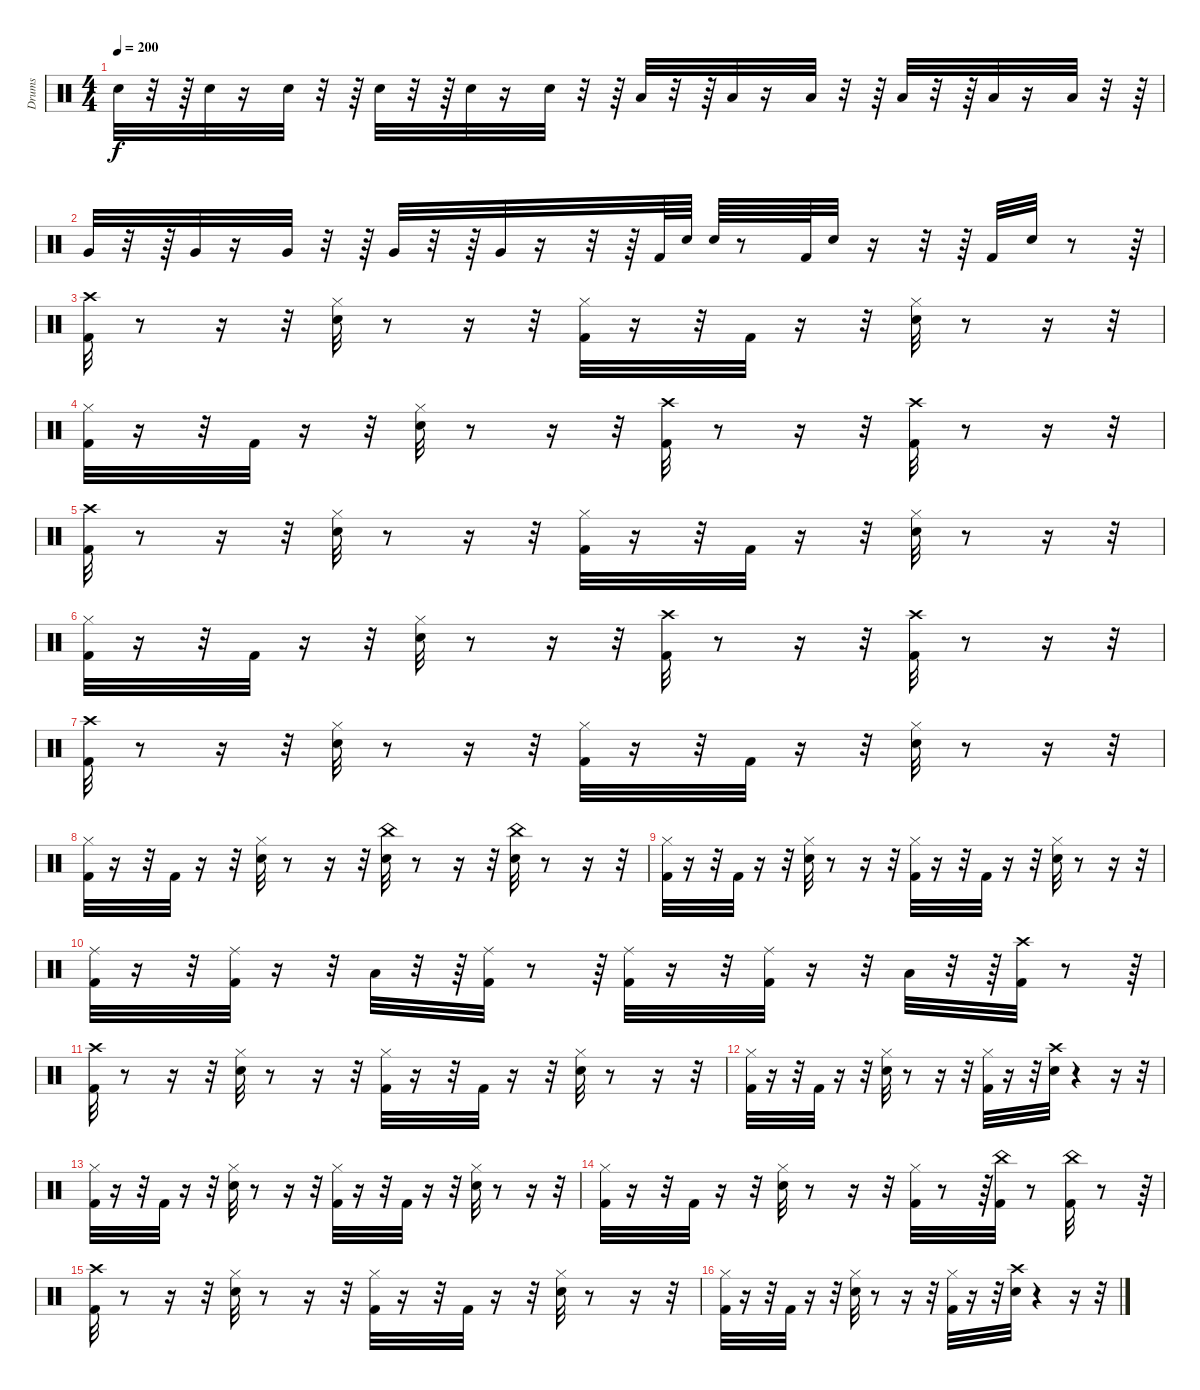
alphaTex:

\track ("Drums" "Drums") {instrument percussion}
\staff {score}
\articulation defaults
\ts (4 4)
\tempo 200
\clef neutral
\ks c "Snare (hit) 2".32{dy f}
r.32 r.64 "Snare (hit) 2".32 r.16 "Snare (hit) 2".32 r.32 r.64 "Snare (hit) 2".32 r.32 r.64 "Snare (hit) 2".32 r.16 "Snare (hit) 2".32 r.32 r.64 "Low Tom (hit)".32 r.32 r.64 "Low Tom (hit)".32 r.16 "Low Tom (hit)".32 r.32 r.64 "Low Tom (hit)".32 r.32 r.64 "Low Tom (hit)".32 r.16 "Low Tom (hit)".32 r.32 r.64 |
"Very Low Tom (hit)".32 r.32 r.64 "Very Low Tom (hit)".32 r.16 "Very Low Tom (hit)".32 r.32 r.64 "Very Low Tom (hit)".32 r.32 r.64 "Very Low Tom (hit)".32 r.16 r.32 r.64 "Kick (hit) 2".64 "Snare (hit) 2".64 "Snare (hit) 2".64 r.8 "Kick (hit) 2".64 "Snare (hit) 2".32 r.16 r.32 r.64 "Kick (hit) 2".32 "Snare (hit) 2".32 r.8 r.64 |
("Kick (hit) 2" "Crash high (hit)").32 r.8 r.16 r.32 ("Hi-Hat (closed)" "Snare (hit) 2").32 r.8 r.16 r.32 ("Kick (hit) 2" "Hi-Hat (closed)").32 r.16 r.32 "Kick (hit) 2".32 r.16 r.32 ("Snare (hit) 2" "Hi-Hat (closed)").32 r.8 r.16 r.32 |
("Kick (hit) 2" "Hi-Hat (closed)").32 r.16 r.32 "Kick (hit) 2".32 r.16 r.32 ("Snare (hit) 2" "Hi-Hat (closed)").32 r.8 r.16 r.32 ("Crash high (hit)" "Kick (hit) 2").32 r.8 r.16 r.32 ("Crash high (hit)" "Kick (hit) 2").32 r.8 r.16 r.32 |
("Kick (hit) 2" "Crash high (hit)").32 r.8 r.16 r.32 ("Hi-Hat (closed)" "Snare (hit) 2").32 r.8 r.16 r.32 ("Hi-Hat (closed)" "Kick (hit) 2").32 r.16 r.32 "Kick (hit) 2".32 r.16 r.32 ("Snare (hit) 2" "Hi-Hat (closed)").32 r.8 r.16 r.32 |
("Kick (hit) 2" "Hi-Hat (closed)").32 r.16 r.32 "Kick (hit) 2".32 r.16 r.32 ("Snare (hit) 2" "Hi-Hat (closed)").32 r.8 r.16 r.32 ("Crash high (hit)" "Kick (hit) 2").32 r.8 r.16 r.32 ("Crash high (hit)" "Kick (hit) 2").32 r.8 r.16 r.32 |
("Kick (hit) 2" "Crash high (hit)").32 r.8 r.16 r.32 ("Hi-Hat (closed)" "Snare (hit) 2").32 r.8 r.16 r.32 ("Hi-Hat (closed)" "Kick (hit) 2").32 r.16 r.32 "Kick (hit) 2".32 r.16 r.32 ("Hi-Hat (closed)" "Snare (hit) 2").32 r.8 r.16 r.32 |
("Kick (hit) 2" "Hi-Hat (closed)").32 r.16 r.32 "Kick (hit) 2".32 r.16 r.32 ("Snare (hit) 2" "Hi-Hat (closed)").32 r.8 r.16 r.32 ("China (hit)" "Snare (hit) 2").32 r.8 r.16 r.32 ("China (hit)" "Snare (hit) 2").32 r.8 r.16 r.32 |
("Kick (hit) 2" "Hi-Hat (closed)").32 r.16 r.32 "Kick (hit) 2".32 r.16 r.32 ("Snare (hit) 2" "Hi-Hat (closed)").32 r.8 r.16 r.32 ("Kick (hit) 2" "Hi-Hat (closed)").32 r.16 r.32 "Kick (hit) 2".32 r.16 r.32 ("Snare (hit) 2" "Hi-Hat (closed)").32 r.8 r.16 r.32 |
("Ride (middle)" "Kick (hit) 2").32 r.16 r.32 ("Ride (middle)" "Kick (hit) 2").32 r.16 r.32 "Low Tom (hit)".32 r.32 r.64 ("Ride (middle)" "Kick (hit) 2").32 r.8 r.64 ("Ride (middle)" "Kick (hit) 2").32 r.16 r.32 ("Ride (middle)" "Kick (hit) 2").32 r.16 r.32 "Low Tom (hit)".32 r.32 r.64 ("Crash high (hit)" "Kick (hit) 2").32 r.8 r.64 |
("Kick (hit) 2" "Crash high (hit)").32 r.8 r.16 r.32 ("Hi-Hat (closed)" "Snare (hit) 2").32 r.8 r.16 r.32 ("Hi-Hat (closed)" "Kick (hit) 2").32 r.16 r.32 "Kick (hit) 2".32 r.16 r.32 ("Hi-Hat (closed)" "Snare (hit) 2").32 r.8 r.16 r.32 |
("Kick (hit) 2" "Hi-Hat (closed)").32 r.16 r.32 "Kick (hit) 2".32 r.16 r.32 ("Snare (hit) 2" "Hi-Hat (closed)").32 r.8 r.16 r.32 ("Hi-Hat (closed)" "Kick (hit) 2").32 r.16 r.32 ("Crash high (hit)" "Snare (hit) 2").32 r.4 r.16 r.32 |
("Hi-Hat (closed)" "Kick (hit) 2").32 r.16 r.32 "Kick (hit) 2".32 r.16 r.32 ("Snare (hit) 2" "Hi-Hat (closed)").32 r.8 r.16 r.32 ("Hi-Hat (closed)" "Kick (hit) 2").32 r.16 r.32 "Kick (hit) 2".32 r.16 r.32 ("Snare (hit) 2" "Hi-Hat (closed)").32 r.8 r.16 r.32 |
("Kick (hit) 2" "Hi-Hat (closed)").32 r.16 r.32 "Kick (hit) 2".32 r.16 r.32 ("Snare (hit) 2" "Hi-Hat (closed)").32 r.8 r.16 r.32 ("Hi-Hat (closed)" "Kick (hit) 2").32 r.8 r.64 ("China (hit)" "Kick (hit) 2").32 r.8 ("China (hit)" "Kick (hit) 2").32 r.8 r.64 |
("Kick (hit) 2" "Crash high (hit)").32 r.8 r.16 r.32 ("Hi-Hat (closed)" "Snare (hit) 2").32 r.8 r.16 r.32 ("Hi-Hat (closed)" "Kick (hit) 2").32 r.16 r.32 "Kick (hit) 2".32 r.16 r.32 ("Snare (hit) 2" "Hi-Hat (closed)").32 r.8 r.16 r.32 |
("Hi-Hat (closed)" "Kick (hit) 2").32 r.16 r.32 "Kick (hit) 2".32 r.16 r.32 ("Snare (hit) 2" "Hi-Hat (closed)").32 r.8 r.16 r.32 ("Hi-Hat (closed)" "Kick (hit) 2").32 r.16 r.32 ("Snare (hit) 2" "Crash high (hit)").32 r.4 r.16 r.32
